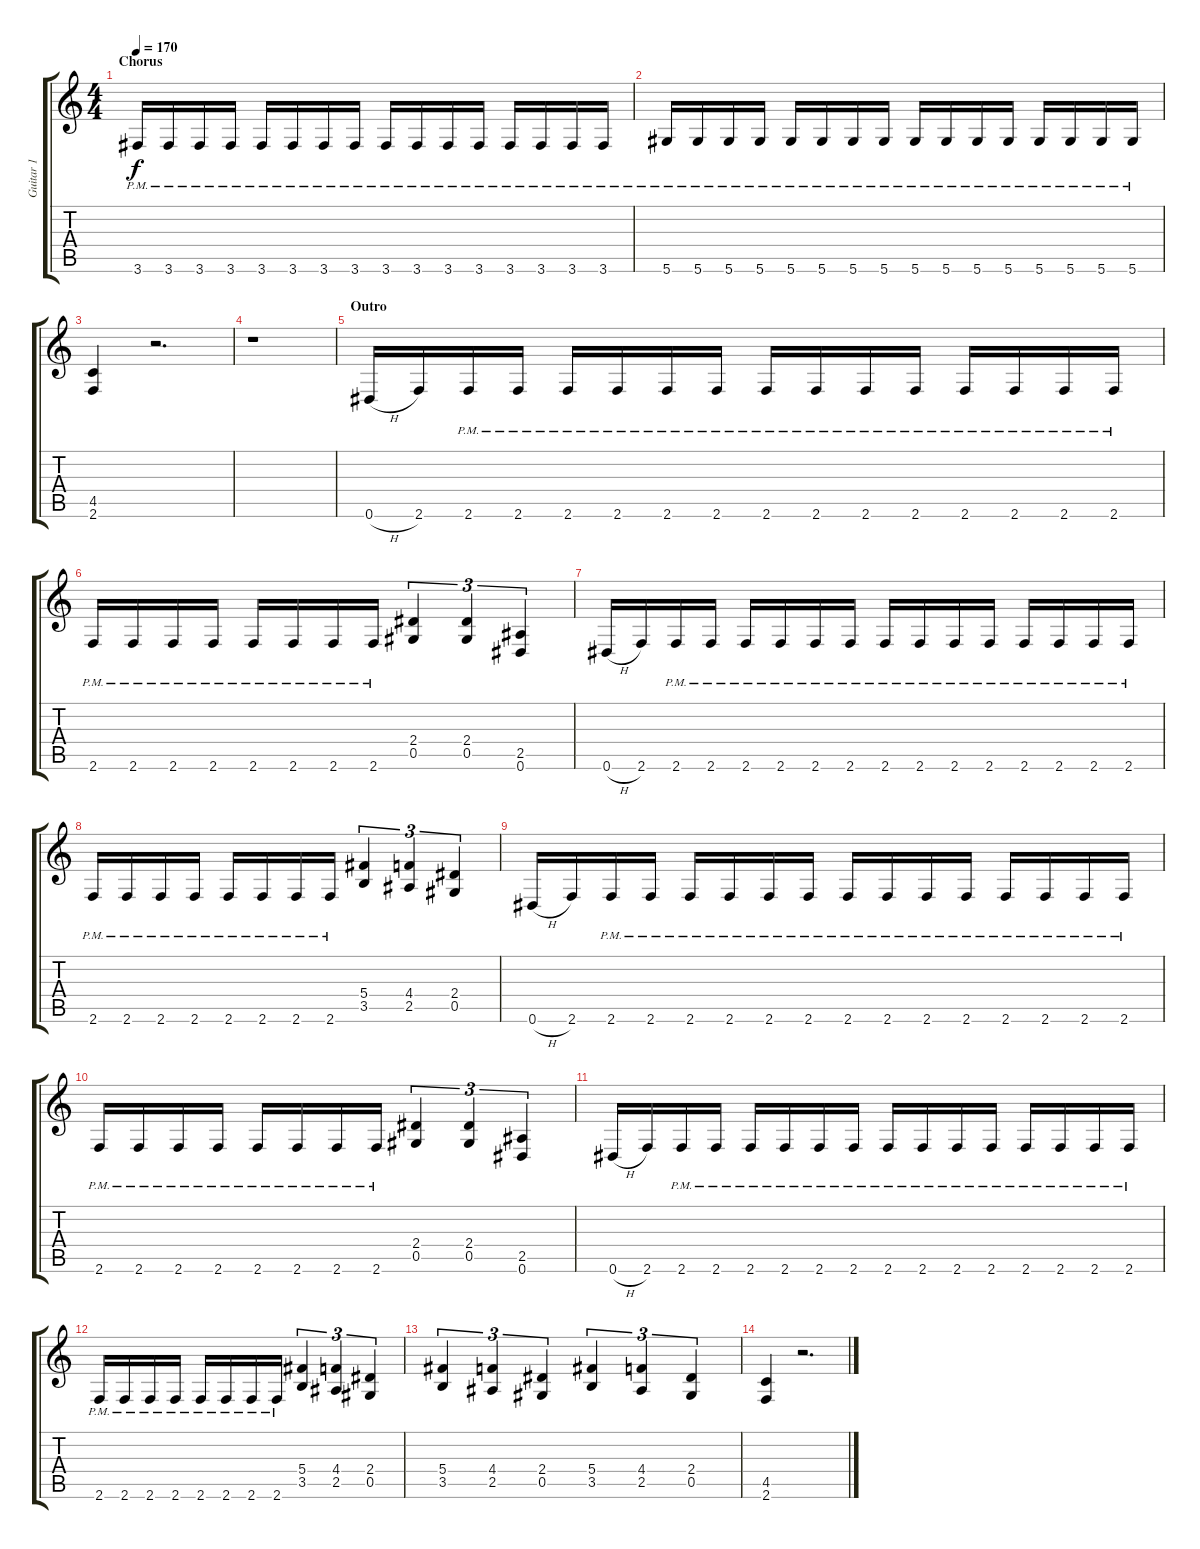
\track ("Guitar 1" "Guitar 1") {instrument distortionguitar}
\staff {score tabs}
\tuning (Eb4 Bb3 Gb3 Db3 Ab2 Eb2) {hide}
\ts (4 4)
\section ("" "Chorus")
\tempo 170
\clef g2
\ks c
3.6{pm}.16{dy f} 3.6{pm}.16 3.6{pm}.16 3.6{pm}.16 3.6{pm}.16 3.6{pm}.16 3.6{pm}.16 3.6{pm}.16 3.6{pm}.16 3.6{pm}.16 3.6{pm}.16 3.6{pm}.16 3.6{pm}.16 3.6{pm}.16 3.6{pm}.16 3.6{pm}.16 |
5.6{pm}.16 5.6{pm}.16 5.6{pm}.16 5.6{pm}.16 5.6{pm}.16 5.6{pm}.16 5.6{pm}.16 5.6{pm}.16 5.6{pm}.16 5.6{pm}.16 5.6{pm}.16 5.6{pm}.16 5.6{pm}.16 5.6{pm}.16 5.6{pm}.16 5.6{pm}.16 |
(4.5 2.6).4 r.2{d} |
r.1 |
\section ("" "Outro")
0.6{h}.16 2.6.16 2.6{pm}.16 2.6{pm}.16 2.6{pm}.16 2.6{pm}.16 2.6{pm}.16 2.6{pm}.16 2.6{pm}.16 2.6{pm}.16 2.6{pm}.16 2.6{pm}.16 2.6{pm}.16 2.6{pm}.16 2.6{pm}.16 2.6{pm}.16 |
2.6{pm}.16 2.6{pm}.16 2.6{pm}.16 2.6{pm}.16 2.6{pm}.16 2.6{pm}.16 2.6{pm}.16 2.6{pm}.16 (2.4 0.5).4{tu (3 2)} (2.4 0.5).4{tu (3 2)} (2.5 0.6).4{tu (3 2)} |
0.6{h}.16 2.6.16 2.6{pm}.16 2.6{pm}.16 2.6{pm}.16 2.6{pm}.16 2.6{pm}.16 2.6{pm}.16 2.6{pm}.16 2.6{pm}.16 2.6{pm}.16 2.6{pm}.16 2.6{pm}.16 2.6{pm}.16 2.6{pm}.16 2.6{pm}.16 |
2.6{pm}.16 2.6{pm}.16 2.6{pm}.16 2.6{pm}.16 2.6{pm}.16 2.6{pm}.16 2.6{pm}.16 2.6{pm}.16 (5.4 3.5).4{tu (3 2)} (4.4 2.5).4{tu (3 2)} (2.4 0.5).4{tu (3 2)} |
0.6{h}.16 2.6.16 2.6{pm}.16 2.6{pm}.16 2.6{pm}.16 2.6{pm}.16 2.6{pm}.16 2.6{pm}.16 2.6{pm}.16 2.6{pm}.16 2.6{pm}.16 2.6{pm}.16 2.6{pm}.16 2.6{pm}.16 2.6{pm}.16 2.6{pm}.16 |
2.6{pm}.16 2.6{pm}.16 2.6{pm}.16 2.6{pm}.16 2.6{pm}.16 2.6{pm}.16 2.6{pm}.16 2.6{pm}.16 (2.4 0.5).4{tu (3 2)} (2.4 0.5).4{tu (3 2)} (2.5 0.6).4{tu (3 2)} |
0.6{h}.16 2.6.16 2.6{pm}.16 2.6{pm}.16 2.6{pm}.16 2.6{pm}.16 2.6{pm}.16 2.6{pm}.16 2.6{pm}.16 2.6{pm}.16 2.6{pm}.16 2.6{pm}.16 2.6{pm}.16 2.6{pm}.16 2.6{pm}.16 2.6{pm}.16 |
2.6{pm}.16 2.6{pm}.16 2.6{pm}.16 2.6{pm}.16 2.6{pm}.16 2.6{pm}.16 2.6{pm}.16 2.6{pm}.16 (5.4 3.5).4{tu (3 2)} (4.4 2.5).4{tu (3 2)} (2.4 0.5).4{tu (3 2)} |
(5.4 3.5).4{tu (3 2)} (4.4 2.5).4{tu (3 2)} (2.4 0.5).4{tu (3 2)} (5.4 3.5).4{tu (3 2)} (4.4 2.5).4{tu (3 2)} (2.4 0.5).4{tu (3 2)} |
(4.5 2.6).4 r.2{d}
